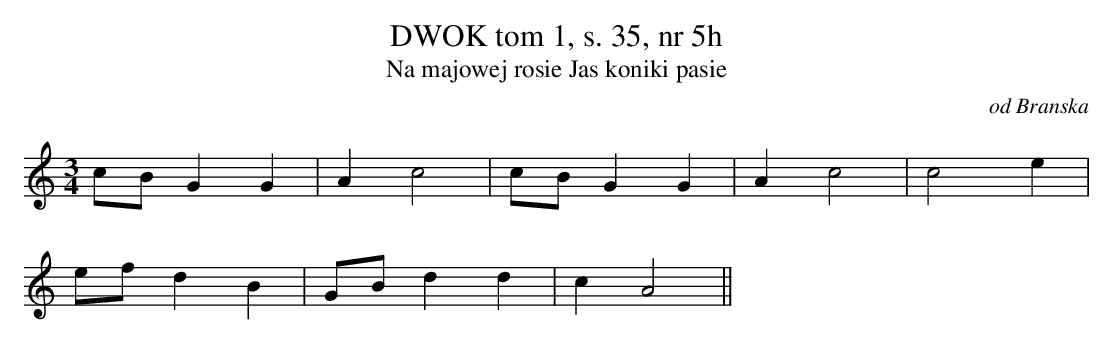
X:1
T:DWOK tom 1, s. 35, nr 5h
T:Na majowej rosie Jas koniki pasie
O:od Branska
M:3/4
L:1/8
K:C
cBG2G2 | A2c4 | cBG2G2 | A2c4 |c4e2 |
 efd2B2 | GBd2d2 | c2A4||
